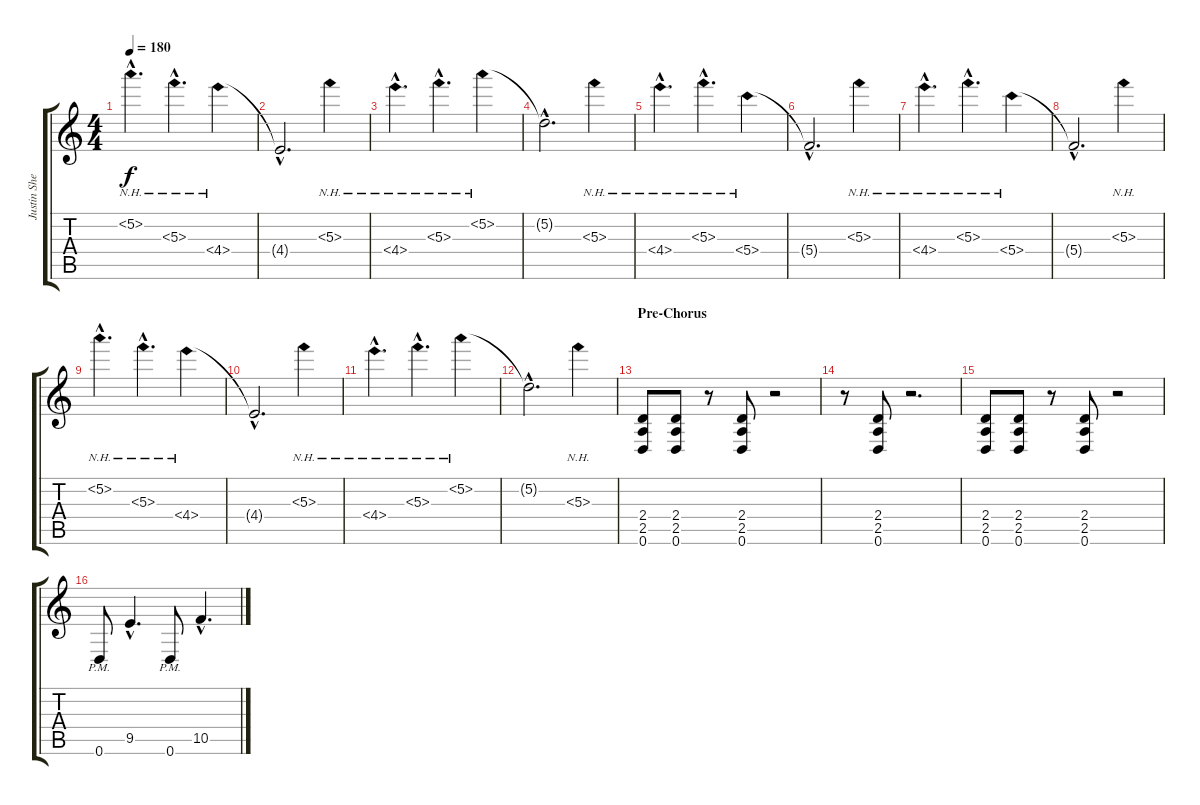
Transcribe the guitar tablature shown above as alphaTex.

\track ("Justin Shekoski" "Justin She") {instrument distortionguitar}
\staff {score tabs}
\tuning (D4 A3 F3 C3 G2 D2) {hide}
\ts (4 4)
\tempo 180
\clef g2
\ks c
5.2{nh hac}.4{d dy f} 5.3{nh hac}.4{d} 4.4{nh}.4 |
4.4{hac t}.2{d} 5.3{nh}.4 |
4.4{nh hac}.4{d} 5.3{nh hac}.4{d} 5.2{nh}.4 |
5.2{hac t}.2{d} 5.3{nh}.4 |
4.4{nh hac}.4{d} 5.3{nh hac}.4{d} 5.4{nh}.4 |
5.4{hac t}.2{d} 5.3{nh}.4 |
4.4{nh hac}.4{d} 5.3{nh hac}.4{d} 5.4{nh}.4 |
5.4{hac t}.2{d} 5.3{nh}.4 |
5.2{nh hac}.4{d} 5.3{nh hac}.4{d} 4.4{nh}.4 |
4.4{hac t}.2{d} 5.3{nh}.4 |
4.4{nh hac}.4{d} 5.3{nh hac}.4{d} 5.2{nh}.4 |
5.2{hac t}.2{d} 5.3{nh}.4 |
\section ("" "Pre-Chorus")
(2.4 2.5 0.6).8 (2.4 2.5 0.6).8 r.8 (2.4 2.5 0.6).8 r.2 |
r.8 (2.4 2.5 0.6).8 r.2{d} |
(2.4 2.5 0.6).8 (2.4 2.5 0.6).8 r.8 (2.4 2.5 0.6).8 r.2 |
0.6{pm}.8 9.5{hac}.4{d} 0.6{pm}.8 10.5{hac}.4{d}
